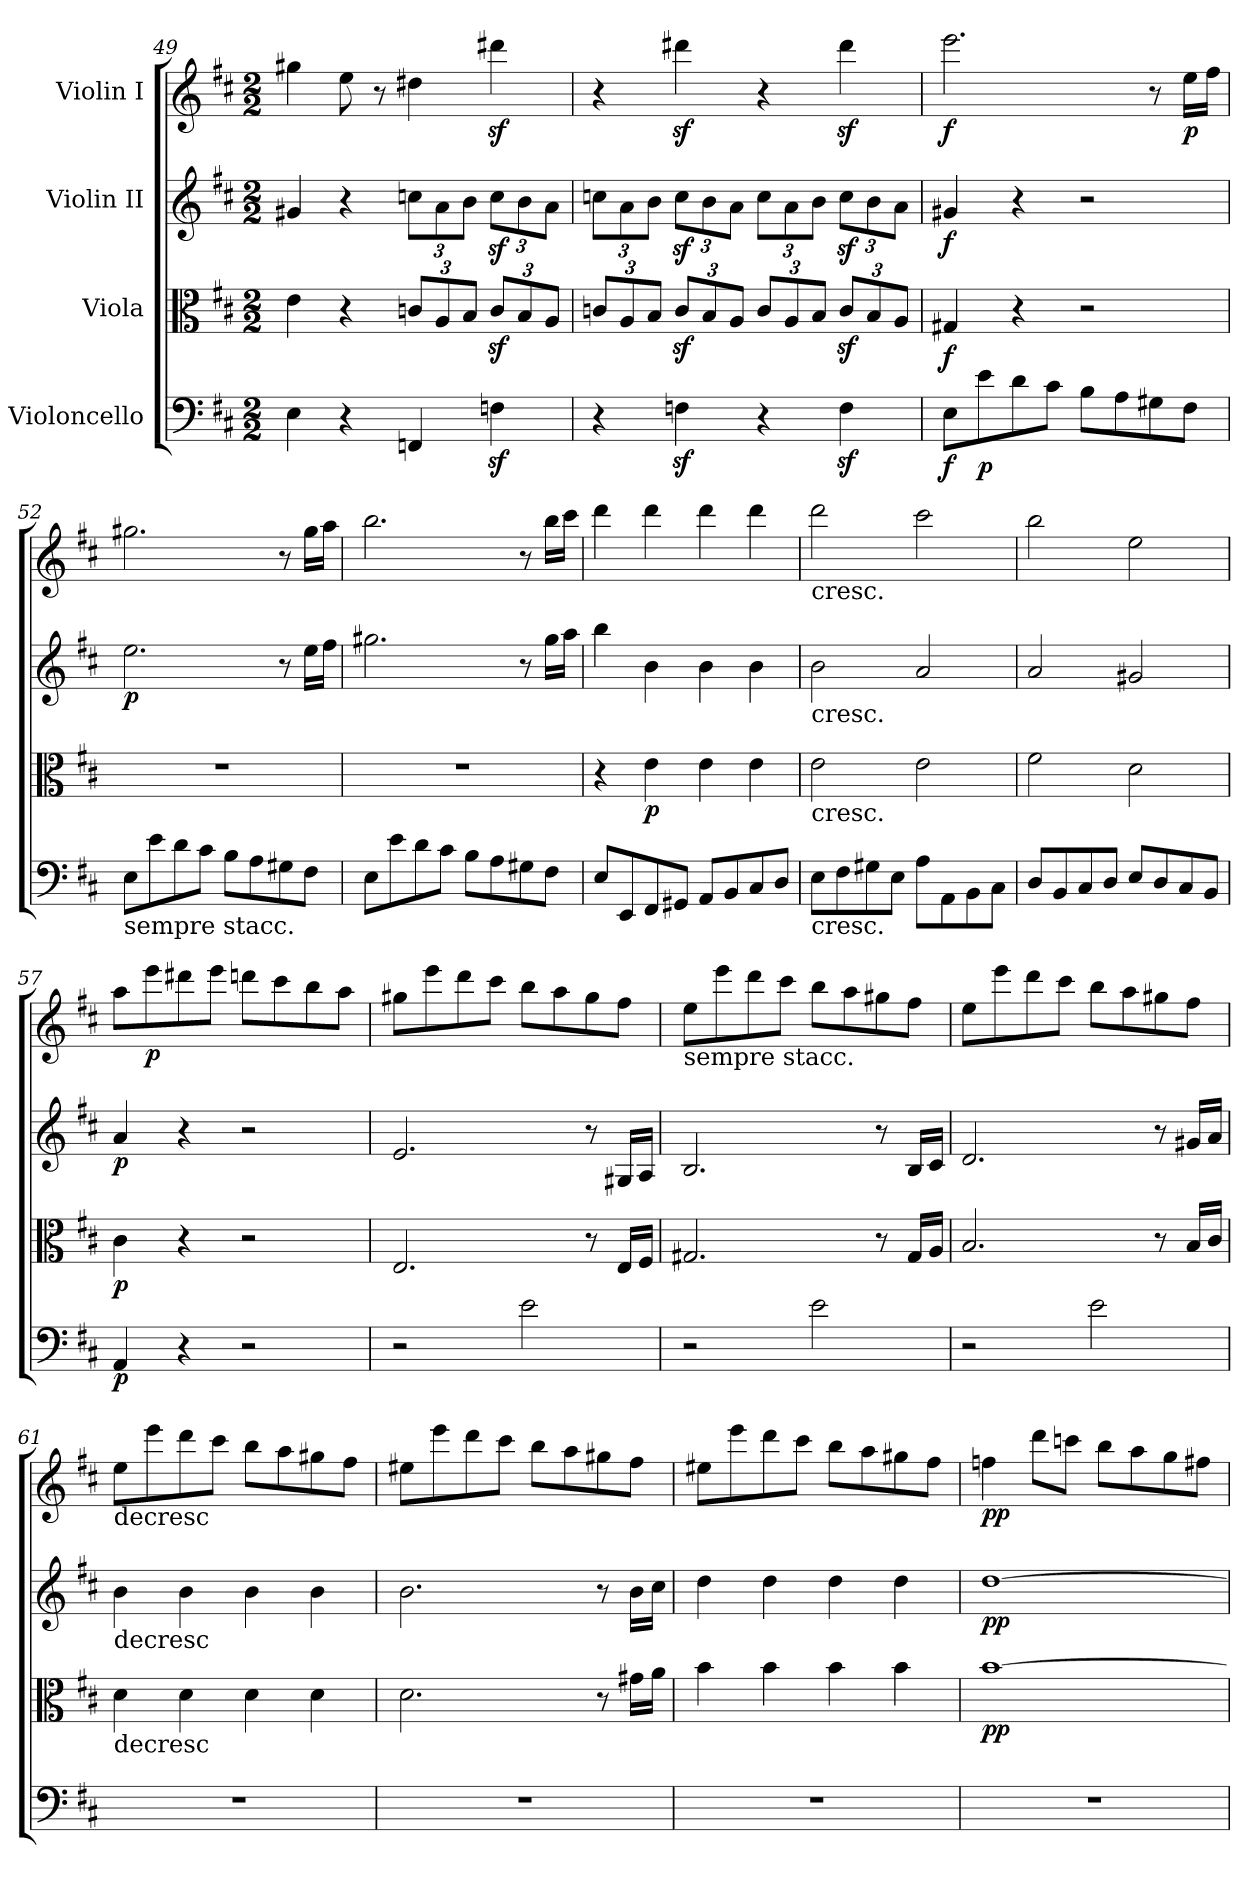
**kern	**dynam	**kern	**dynam	**kern	**dynam	**kern	**dynam
*part4	*part4	*part3	*part3	*part2	*part2	*part1	*part1
*staff4	*staff4	*staff3	*staff3	*staff2	*staff2	*staff1	*staff1
*I"Violoncello	*	*I"Viola	*	*I"Violin II	*	*I"Violin I	*
*clefF4	*	*clefC3	*	*clefG2	*	*clefG2	*
*k[f#c#]	*	*k[f#c#]	*	*k[f#c#]	*	*k[f#c#]	*
*M2/2	*	*M2/2	*	*M2/2	*	*M2/2	*
=49	=49	=49	=49	=49	=49	=49	=49
4E\	.	4e\	.	4g#X/	.	4gg#X\	.
4r	.	4r	.	4r	.	8ee\	.
.	.	.	.	.	.	8r	.
*	*	*Xbrackettup	*	*Xbrackettup	*	*	*
4FFn/	.	12cn/L	.	12ccn\L	.	4dd#X\	.
.	.	12A/	.	12a\	.	.	.
.	.	12B/J	.	12b\J	.	.	.
4Fnz<\	.	12cz</L	.	12ccz<\L	.	4ddd#Xz<\	.
.	.	12B/	.	12b\	.	.	.
.	.	12A/J	.	12a\J	.	.	.
=50	=50	=50	=50	=50	=50	=50	=50
4r	.	12cn/L	.	12ccn\L	.	4r	.
.	.	12A/	.	12a\	.	.	.
.	.	12B/J	.	12b\J	.	.	.
4Fnz<\	.	12cz</L	.	12ccz<\L	.	4ddd#Xz<\	.
.	.	12B/	.	12b\	.	.	.
.	.	12A/J	.	12a\J	.	.	.
4r	.	12c/L	.	12cc\L	.	4r	.
.	.	12A/	.	12a\	.	.	.
.	.	12B/J	.	12b\J	.	.	.
4Fz<\	.	12cz</L	.	12ccz<\L	.	4ddd#z<\	.
.	.	12B/	.	12b\	.	.	.
.	.	12A/J	.	12a\J	.	.	.
!!LO:LB:g=z
=51	=51	=51	=51	=51	=51	=51	=51
!	!LO:DY:b	!	!LO:DY:b	!	!LO:DY:b	!	!LO:DY:b
8E\L	f	4G#X/	f	4g#X/	f	2.eee\	f
!	!LO:DY:b	!	!	!	!	!	!
8e\	p	.	.	.	.	.	.
8d\	.	4r	.	4r	.	.	.
8c#\J	.	.	.	.	.	.	.
8B\L	.	2r	.	2r	.	.	.
8A\	.	.	.	.	.	.	.
8G#X\	.	.	.	.	.	8r	.
!	!	!	!	!	!	!	!LO:DY:b
8F#\J	.	.	.	.	.	16ee\LL	p
.	.	.	.	.	.	16ff#\JJ	.
=52	=52	=52	=52	=52	=52	=52	=52
!LO:TX:b:t=sempre stacc.	!	!	!	!	!	!	!
!	!	!	!	!	!LO:DY:b	!	!
8E\L	.	1r	.	2.ee\	p	2.gg#X\	.
8e\	.	.	.	.	.	.	.
8d\	.	.	.	.	.	.	.
8c#\J	.	.	.	.	.	.	.
8B\L	.	.	.	.	.	.	.
8A\	.	.	.	.	.	.	.
8G#X\	.	.	.	8r	.	8r	.
8F#\J	.	.	.	16ee\LL	.	16gg#\LL	.
.	.	.	.	16ff#\JJ	.	16aa\JJ	.
=53	=53	=53	=53	=53	=53	=53	=53
8E\L	.	1r	.	2.gg#X\	.	2.bb\	.
8e\	.	.	.	.	.	.	.
8d\	.	.	.	.	.	.	.
8c#\J	.	.	.	.	.	.	.
8B\L	.	.	.	.	.	.	.
8A\	.	.	.	.	.	.	.
8G#X\	.	.	.	8r	.	8r	.
8F#\J	.	.	.	16gg#\LL	.	16bb\LL	.
.	.	.	.	16aa\JJ	.	16ccc#\JJ	.
!!LO:PB:g=z
=54	=54	=54	=54	=54	=54	=54	=54
8E/L	.	4r	.	4bb\	.	4ddd\	.
8EE/	.	.	.	.	.	.	.
!	!	!	!LO:DY:b	!	!	!	!
8FF#/	.	4e\	p	4b\	.	4ddd\	.
8GG#X/J	.	.	.	.	.	.	.
8AA/L	.	4e\	.	4b\	.	4ddd\	.
8BB/	.	.	.	.	.	.	.
8C#/	.	4e\	.	4b\	.	4ddd\	.
8D/J	.	.	.	.	.	.	.
=55	=55	=55	=55	=55	=55	=55	=55
!	!	!	!	!	!	!LO:TX:b:t=cresc.	!
!	!	!	!	!LO:TX:b:t=cresc.	!	!	!
!	!	!LO:TX:b:t=cresc.	!	!	!	!	!
!LO:TX:b:t=cresc.	!	!	!	!	!	!	!
8E\L	.	2e\	.	2b\	.	2ddd\	.
8F#\	.	.	.	.	.	.	.
8G#X\	.	.	.	.	.	.	.
8E\J	.	.	.	.	.	.	.
8A\L	.	2e\	.	2a/	.	2ccc#\	.
8AA\	.	.	.	.	.	.	.
8BB\	.	.	.	.	.	.	.
8C#\J	.	.	.	.	.	.	.
=56	=56	=56	=56	=56	=56	=56	=56
8D/L	.	2f#\	.	2a/	.	2bb\	.
8BB/	.	.	.	.	.	.	.
8C#/	.	.	.	.	.	.	.
8D/J	.	.	.	.	.	.	.
8E/L	.	2d\	.	2g#X/	.	2ee\	.
8D/	.	.	.	.	.	.	.
8C#/	.	.	.	.	.	.	.
8BB/J	.	.	.	.	.	.	.
=57	=57	=57	=57	=57	=57	=57	=57
!	!LO:DY:b	!	!LO:DY:b	!	!LO:DY:b	!	!
4AA/	p	4c#\	p	4a/	p	8aa\L	.
!	!	!	!	!	!	!	!LO:DY:b
.	.	.	.	.	.	8eee\	p
4r	.	4r	.	4r	.	8ddd#X\	.
.	.	.	.	.	.	8eee\J	.
2r	.	2r	.	2r	.	8dddn\L	.
.	.	.	.	.	.	8ccc#\	.
.	.	.	.	.	.	8bb\	.
.	.	.	.	.	.	8aa\J	.
!!LO:PB:g=z
=58	=58	=58	=58	=58	=58	=58	=58
2r	.	2.E/	.	2.e/	.	8gg#X\L	.
.	.	.	.	.	.	8eee\	.
.	.	.	.	.	.	8ddd\	.
.	.	.	.	.	.	8ccc#\J	.
2e\	.	.	.	.	.	8bb\L	.
.	.	.	.	.	.	8aa\	.
.	.	8r	.	8r	.	8gg#\	.
.	.	16E/LL	.	16G#X/LL	.	8ff#\J	.
.	.	16F#/JJ	.	16A/JJ	.	.	.
=59	=59	=59	=59	=59	=59	=59	=59
!	!	!	!	!	!	!LO:TX:b:t=sempre stacc.	!
2r	.	2.G#X/	.	2.B/	.	8ee\L	.
.	.	.	.	.	.	8eee\	.
.	.	.	.	.	.	8ddd\	.
.	.	.	.	.	.	8ccc#\J	.
2e\	.	.	.	.	.	8bb\L	.
.	.	.	.	.	.	8aa\	.
.	.	8r	.	8r	.	8gg#X\	.
.	.	16G#/LL	.	16B/LL	.	8ff#\J	.
.	.	16A/JJ	.	16c#/JJ	.	.	.
=60	=60	=60	=60	=60	=60	=60	=60
2r	.	2.B/	.	2.d/	.	8ee\L	.
.	.	.	.	.	.	8eee\	.
.	.	.	.	.	.	8ddd\	.
.	.	.	.	.	.	8ccc#\J	.
2e\	.	.	.	.	.	8bb\L	.
.	.	.	.	.	.	8aa\	.
.	.	8r	.	8r	.	8gg#X\	.
.	.	16B/LL	.	16g#X/LL	.	8ff#\J	.
.	.	16c#/JJ	.	16a/JJ	.	.	.
!!LO:LB:g=z
=61	=61	=61	=61	=61	=61	=61	=61
!	!	!	!	!	!	!LO:TX:b:t=decresc	!
!	!	!	!	!LO:TX:b:t=decresc	!	!	!
!	!	!LO:TX:b:t=decresc	!	!	!	!	!
1r	.	4d\	.	4b\	.	8ee\L	.
.	.	.	.	.	.	8eee\	.
.	.	4d\	.	4b\	.	8ddd\	.
.	.	.	.	.	.	8ccc#\J	.
.	.	4d\	.	4b\	.	8bb\L	.
.	.	.	.	.	.	8aa\	.
.	.	4d\	.	4b\	.	8gg#X\	.
.	.	.	.	.	.	8ff#\J	.
=62	=62	=62	=62	=62	=62	=62	=62
1r	.	2.d\	.	2.b\	.	8ee#X\L	.
.	.	.	.	.	.	8eee\	.
.	.	.	.	.	.	8ddd\	.
.	.	.	.	.	.	8ccc#\J	.
.	.	.	.	.	.	8bb\L	.
.	.	.	.	.	.	8aa\	.
.	.	8r	.	8r	.	8gg#X\	.
.	.	16g#X\LL	.	16b\LL	.	8ff#\J	.
.	.	16a\JJ	.	16cc#\JJ	.	.	.
=63	=63	=63	=63	=63	=63	=63	=63
1r	.	4b\	.	4dd\	.	8ee#X\L	.
.	.	.	.	.	.	8eee\	.
.	.	4b\	.	4dd\	.	8ddd\	.
.	.	.	.	.	.	8ccc#\J	.
.	.	4b\	.	4dd\	.	8bb\L	.
.	.	.	.	.	.	8aa\	.
.	.	4b\	.	4dd\	.	8gg#X\	.
.	.	.	.	.	.	8ff#\J	.
!!LO:PB:g=z
=64	=64	=64	=64	=64	=64	=64	=64
!	!	!	!LO:DY:b	!	!LO:DY:b	!	!LO:DY:b
1r	.	[1b	pp	[1dd	pp	4ffn\	pp
.	.	.	.	.	.	8ddd\L	.
.	.	.	.	.	.	8cccn\J	.
.	.	.	.	.	.	8bb\L	.
.	.	.	.	.	.	8aa\	.
.	.	.	.	.	.	8gg\	.
.	.	.	.	.	.	8ff#X\J	.
=	=	=	=	=	=	=	=
*-	*-	*-	*-	*-	*-	*-	*-
